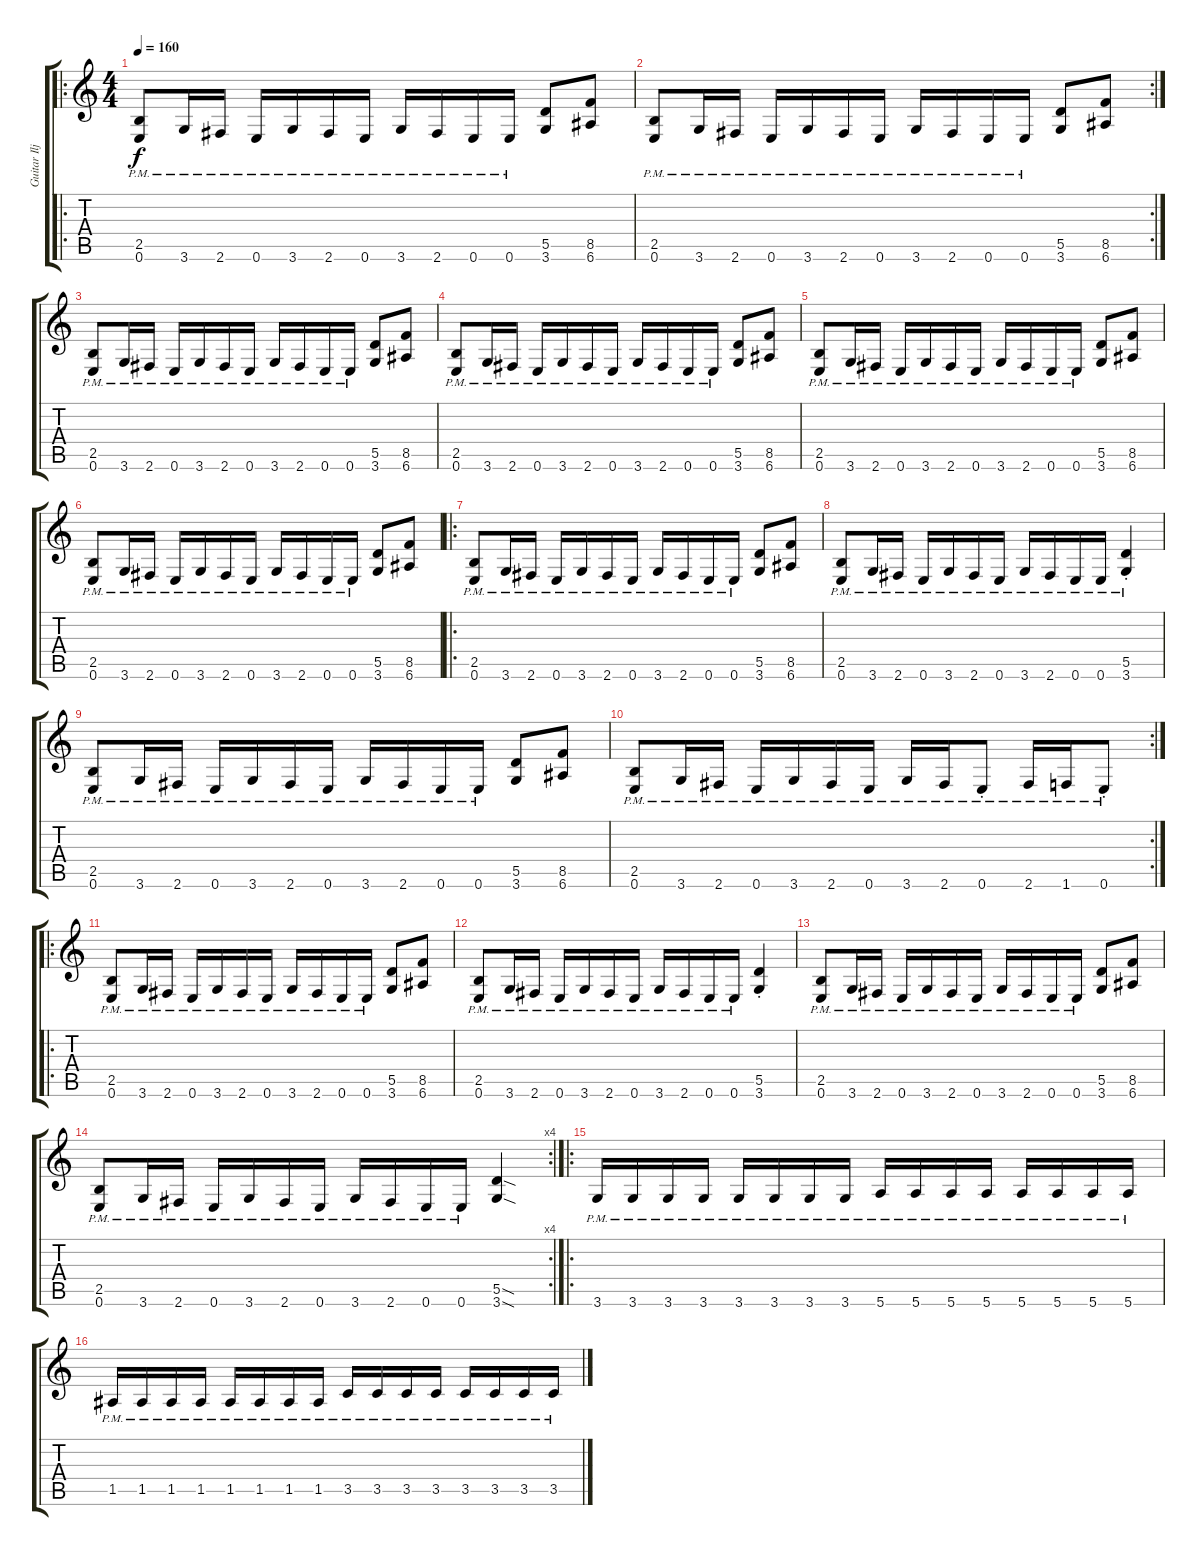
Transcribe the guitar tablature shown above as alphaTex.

\track ("Guitar Ilja " "Guitar Ilj") {instrument distortionguitar}
\staff {score tabs}
\tuning (E4 B3 G3 D3 A2 E2) {hide}
\ro
\ts (4 4)
\tempo 160
\clef g2
\ks c
(2.5{pm} 0.6{pm}).8{dy f} 3.6{pm}.16 2.6{pm}.16 0.6{pm}.16 3.6{pm}.16 2.6{pm}.16 0.6{pm}.16 3.6{pm}.16 2.6{pm}.16 0.6{pm}.16 0.6{pm}.16 (5.5 3.6).8 (8.5 6.6).8 |
\rc 2
(2.5{pm} 0.6{pm}).8 3.6{pm}.16 2.6{pm}.16 0.6{pm}.16 3.6{pm}.16 2.6{pm}.16 0.6{pm}.16 3.6{pm}.16 2.6{pm}.16 0.6{pm}.16 0.6{pm}.16 (5.5 3.6).8 (8.5 6.6).8 |
(2.5{pm} 0.6{pm}).8 3.6{pm}.16 2.6{pm}.16 0.6{pm}.16 3.6{pm}.16 2.6{pm}.16 0.6{pm}.16 3.6{pm}.16 2.6{pm}.16 0.6{pm}.16 0.6{pm}.16 (5.5 3.6).8 (8.5 6.6).8 |
(2.5{pm} 0.6{pm}).8 3.6{pm}.16 2.6{pm}.16 0.6{pm}.16 3.6{pm}.16 2.6{pm}.16 0.6{pm}.16 3.6{pm}.16 2.6{pm}.16 0.6{pm}.16 0.6{pm}.16 (5.5 3.6).8 (8.5 6.6).8 |
(2.5{pm} 0.6{pm}).8 3.6{pm}.16 2.6{pm}.16 0.6{pm}.16 3.6{pm}.16 2.6{pm}.16 0.6{pm}.16 3.6{pm}.16 2.6{pm}.16 0.6{pm}.16 0.6{pm}.16 (5.5 3.6).8 (8.5 6.6).8 |
(2.5{pm} 0.6{pm}).8 3.6{pm}.16 2.6{pm}.16 0.6{pm}.16 3.6{pm}.16 2.6{pm}.16 0.6{pm}.16 3.6{pm}.16 2.6{pm}.16 0.6{pm}.16 0.6{pm}.16 (5.5 3.6).8 (8.5 6.6).8 |
\ro
(2.5{pm} 0.6{pm}).8 3.6{pm}.16 2.6{pm}.16 0.6{pm}.16 3.6{pm}.16 2.6{pm}.16 0.6{pm}.16 3.6{pm}.16 2.6{pm}.16 0.6{pm}.16 0.6{pm}.16 (5.5 3.6).8 (8.5 6.6).8 |
(2.5{pm} 0.6{pm}).8 3.6{pm}.16 2.6{pm}.16 0.6{pm}.16 3.6{pm}.16 2.6{pm}.16 0.6{pm}.16 3.6{pm}.16 2.6{pm}.16 0.6{pm}.16 0.6{pm}.16 (5.5{pm st} 3.6{pm st}).4 |
(2.5{pm} 0.6{pm}).8 3.6{pm}.16 2.6{pm}.16 0.6{pm}.16 3.6{pm}.16 2.6{pm}.16 0.6{pm}.16 3.6{pm}.16 2.6{pm}.16 0.6{pm}.16 0.6{pm}.16 (5.5 3.6).8 (8.5 6.6).8 |
\rc 2
(2.5{pm} 0.6{pm}).8 3.6{pm}.16 2.6{pm}.16 0.6{pm}.16 3.6{pm}.16 2.6{pm}.16 0.6{pm}.16 3.6{pm}.16 2.6{pm}.16 0.6{pm st}.8 2.6{pm}.16 1.6{pm}.16 0.6{pm st}.8 |
\ro
(2.5{pm} 0.6{pm}).8 3.6{pm}.16 2.6{pm}.16 0.6{pm}.16 3.6{pm}.16 2.6{pm}.16 0.6{pm}.16 3.6{pm}.16 2.6{pm}.16 0.6{pm}.16 0.6{pm}.16 (5.5 3.6).8 (8.5 6.6).8 |
(2.5{pm} 0.6{pm}).8 3.6{pm}.16 2.6{pm}.16 0.6{pm}.16 3.6{pm}.16 2.6{pm}.16 0.6{pm}.16 3.6{pm}.16 2.6{pm}.16 0.6{pm}.16 0.6{pm}.16 (5.5{st} 3.6{st}).4 |
(2.5{pm} 0.6{pm}).8 3.6{pm}.16 2.6{pm}.16 0.6{pm}.16 3.6{pm}.16 2.6{pm}.16 0.6{pm}.16 3.6{pm}.16 2.6{pm}.16 0.6{pm}.16 0.6{pm}.16 (5.5 3.6).8 (8.5 6.6).8 |
\rc 4
(2.5{pm} 0.6{pm}).8 3.6{pm}.16 2.6{pm}.16 0.6{pm}.16 3.6{pm}.16 2.6{pm}.16 0.6{pm}.16 3.6{pm}.16 2.6{pm}.16 0.6{pm}.16 0.6{pm}.16 (5.5{sod} 3.6{sod}).4 |
\ro
3.6{pm}.16 3.6{pm}.16 3.6{pm}.16 3.6{pm}.16 3.6{pm}.16 3.6{pm}.16 3.6{pm}.16 3.6{pm}.16 5.6{pm}.16 5.6{pm}.16 5.6{pm}.16 5.6{pm}.16 5.6{pm}.16 5.6{pm}.16 5.6{pm}.16 5.6{pm}.16 |
1.5{pm}.16 1.5{pm}.16 1.5{pm}.16 1.5{pm}.16 1.5{pm}.16 1.5{pm}.16 1.5{pm}.16 1.5{pm}.16 3.5{pm}.16 3.5{pm}.16 3.5{pm}.16 3.5{pm}.16 3.5{pm}.16 3.5{pm}.16 3.5{pm}.16 3.5{pm}.16
